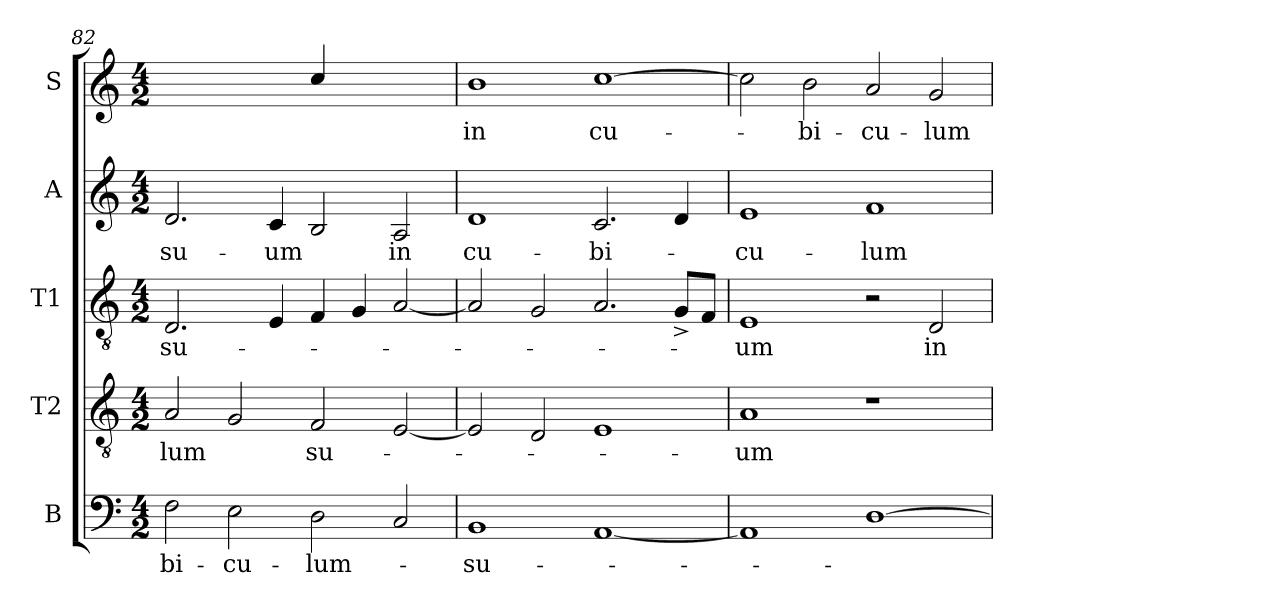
**kern	**text	**kern	**text	**kern	**text	**kern	**text	**kern	**text
*part5	*part5	*part4	*part4	*part3	*part3	*part2	*part2	*part1	*part1
*staff5	*staff5	*staff4	*staff4	*staff3	*staff3	*staff2	*staff2	*staff1	*staff1
*I"B	*	*I"T2	*	*I"T1	*	*I"A	*	*I"S	*
*clefF4	*	*clefGv2	*	*clefGv2	*	*clefG2	*	*clefG2	*
*M4/2	*	*M4/2	*	*M4/2	*	*M4/2	*	*M4/2	*
=82	=82	=82	=82	=82	=82	=82	=82	=82	=82
!	!LO:LY:b:cj	!	!LO:LY:b:cj	!	!LO:LY:b:cj	!	!LO:LY:b:cj	!	!
2F\	-bi-	2A/	-lum	2.D/	su-	2.d/	su-	1ryy	.
!	!LO:LY:b:cj	!	!	!	!	!	!	!	!
2E\	-cu-	2G/	.	.	.	.	.	.	.
!	!	!	!	!	!	!	!LO:LY:b	!	!
.	.	.	.	4E/	.	4c/	-um	.	.
!	!LO:LY:b:cj	!	!LO:LY:b:cj	!	!	!	!	!	!
2D\	-lum-	2F/	su-	4F/	.	2B/	.	4cc/	.
.	.	.	.	4G/	.	.	.	2.ryy	.
!	!	!	!	!	!	!	!LO:LY:b:cj	!	!
2C/	.	[<2E/	.	[<2A/	.	2A/	in	.	.
=83	=83	=83	=83	=83	=83	=83	=83	=83	=83
!	!LO:LY:b:cj	!	!	!	!	!	!LO:LY:b:cj	!	!LO:LY:b:cj
1BB	-su-	2E/]	.	2A/]	.	1d	cu-	1b	in
.	.	2D/	.	2G/	.	.	.	.	.
!	!	!	!	!	!	!	!LO:LY:b:cj	!	!LO:LY:b:cj
[<1AA	.	1E	.	2.A/	.	2.c/	-bi-	[>1cc	cu-
.	.	.	.	8G^>/L	.	4d/	.	.	.
.	.	.	.	8F/J	.	.	.	.	.
=84	=84	=84	=84	=84	=84	=84	=84	=84	=84
!	!	!	!LO:LY:b:cj	!	!LO:LY:b:cj	!	!LO:LY:b:cj	!	!
1AA]	.	1A	-um	1E	-um	1e	-cu-	2cc\]	.
!	!	!	!	!	!	!	!	!	!LO:LY:b:cj
.	.	.	.	.	.	.	.	2b\	-bi-
!	!	!	!	!	!	!	!LO:LY:b:cj	!	!LO:LY:b
[>1D	.	1r	.	2r	.	1f	-lum	2a/	-cu-
!	!	!	!	!	!LO:LY:b:cj	!	!	!	!LO:LY:b:cj
.	.	.	.	2D/	in	.	.	2g/	-lum
=	=	=	=	=	=	=	=	=	=
*-	*-	*-	*-	*-	*-	*-	*-	*-	*-
